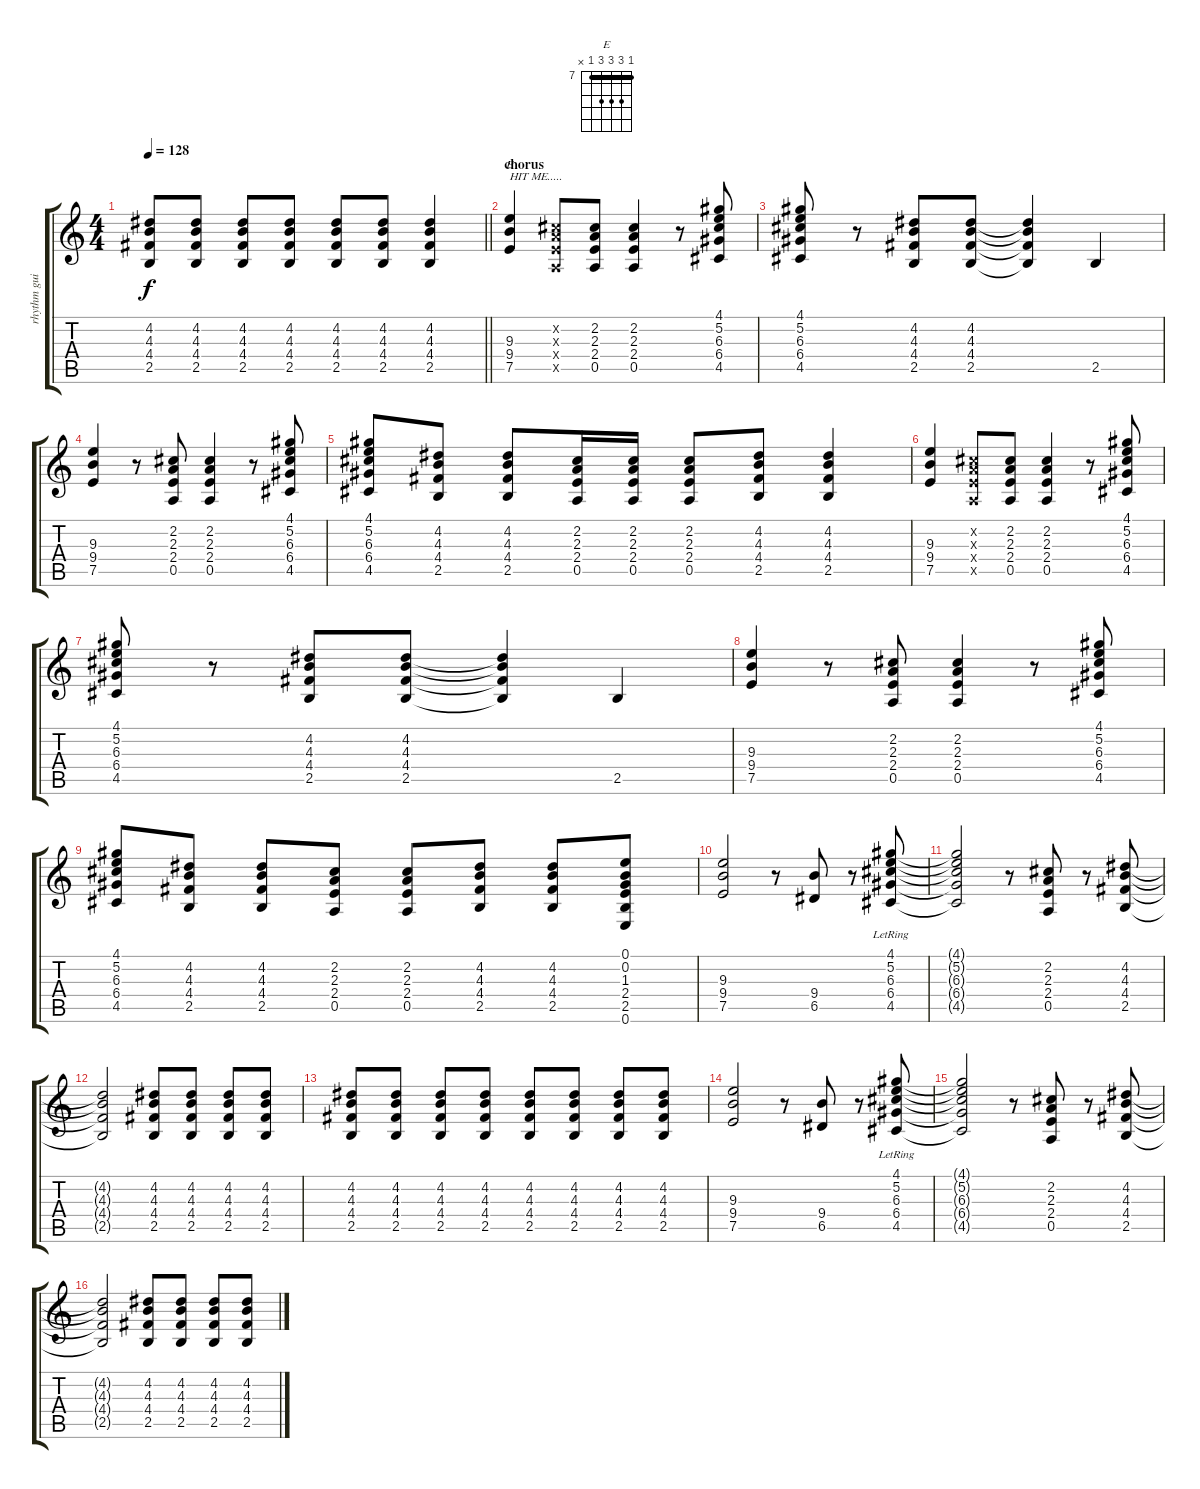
\track ("rhythm guit" "rhythm gui") {instrument overdrivenguitar}
\staff {score tabs}
\tuning (E4 B3 G3 D3 A2 E2) {hide}
\chord ("E" 7 9 9 9 7 x) {firstfret 7 barre 7}
\ts (4 4)
\tempo 128
\clef g2
\barLineRight lightlight
\ks c
(4.2 4.3 4.4 2.5).8{dy f} (4.2 4.3 4.4 2.5).8 (4.2 4.3 4.4 2.5).8 (4.2 4.3 4.4 2.5).8 (4.2 4.3 4.4 2.5).8 (4.2 4.3 4.4 2.5).8 (4.2 4.3 4.4 2.5).4 |
\section ("" "chorus")
(9.3 9.4 7.5).4{ch "E" txt "HIT ME....."} (2.2{x} 2.3{x} 2.4{x} 0.5{x}).8 (2.2 2.3 2.4 0.5).8 (2.2 2.3 2.4 0.5).4 r.8 (4.1 5.2 6.3 6.4 4.5).8 |
(4.1 5.2 6.3 6.4 4.5).8 r.8 (4.2 4.3 4.4 2.5).8 (4.2 4.3 4.4 2.5).8 (4.2{t} 4.3{t} 4.4{t} 2.5{t}).4 2.5.4 |
(9.3 9.4 7.5).4 r.8 (2.2 2.3 2.4 0.5).8 (2.2 2.3 2.4 0.5).4 r.8 (4.1 5.2 6.3 6.4 4.5).8 |
(4.1 5.2 6.3 6.4 4.5).8 (4.2 4.3 4.4 2.5).8 (4.2 4.3 4.4 2.5).8 (2.2 2.3 2.4 0.5).16 (2.2 2.3 2.4 0.5).16 (2.2 2.3 2.4 0.5).8 (4.2 4.3 4.4 2.5).8 (4.2 4.3 4.4 2.5).4 |
(9.3 9.4 7.5).4 (2.2{x} 2.3{x} 2.4{x} 0.5{x}).8 (2.2 2.3 2.4 0.5).8 (2.2 2.3 2.4 0.5).4 r.8 (4.1 5.2 6.3 6.4 4.5).8 |
(4.1 5.2 6.3 6.4 4.5).8 r.8 (4.2 4.3 4.4 2.5).8 (4.2 4.3 4.4 2.5).8 (4.2{t} 4.3{t} 4.4{t} 2.5{t}).4 2.5.4 |
(9.3 9.4 7.5).4 r.8 (2.2 2.3 2.4 0.5).8 (2.2 2.3 2.4 0.5).4 r.8 (4.1 5.2 6.3 6.4 4.5).8 |
(4.1 5.2 6.3 6.4 4.5).8 (4.2 4.3 4.4 2.5).8 (4.2 4.3 4.4 2.5).8 (2.2 2.3 2.4 0.5).8 (2.2 2.3 2.4 0.5).8 (4.2 4.3 4.4 2.5).8 (4.2 4.3 4.4 2.5).8 (0.1 0.2 1.3 2.4 2.5 0.6).8 |
(9.3 9.4 7.5).2 r.8 (9.4 6.5).8 r.8 (4.1 5.2 6.3 6.4{lr} 4.5).8 |
(4.1{t} 5.2{t} 6.3{t} 6.4{t} 4.5{t}).2 r.8 (2.2 2.3 2.4 0.5).8 r.8 (4.2 4.3 4.4 2.5).8 |
(4.2{t} 4.3{t} 4.4{t} 2.5{t}).2 (4.2 4.3 4.4 2.5).8 (4.2 4.3 4.4 2.5).8 (4.2 4.3 4.4 2.5).8 (4.2 4.3 4.4 2.5).8 |
(4.2 4.3 4.4 2.5).8 (4.2 4.3 4.4 2.5).8 (4.2 4.3 4.4 2.5).8 (4.2 4.3 4.4 2.5).8 (4.2 4.3 4.4 2.5).8 (4.2 4.3 4.4 2.5).8 (4.2 4.3 4.4 2.5).8 (4.2 4.3 4.4 2.5).8 |
(9.3 9.4 7.5).2 r.8 (9.4 6.5).8 r.8 (4.1 5.2 6.3 6.4{lr} 4.5).8 |
(4.1{t} 5.2{t} 6.3{t} 6.4{t} 4.5{t}).2 r.8 (2.2 2.3 2.4 0.5).8 r.8 (4.2 4.3 4.4 2.5).8 |
(4.2{t} 4.3{t} 4.4{t} 2.5{t}).2 (4.2 4.3 4.4 2.5).8 (4.2 4.3 4.4 2.5).8 (4.2 4.3 4.4 2.5).8 (4.2 4.3 4.4 2.5).8
